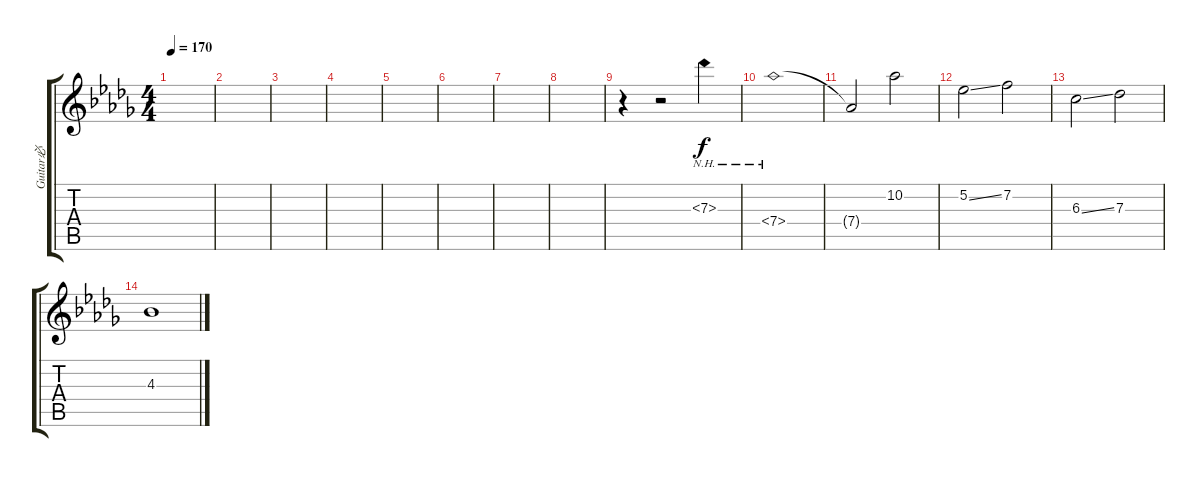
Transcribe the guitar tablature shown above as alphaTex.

\track ("Guitar必" "Guitar必") {instrument distortionguitar}
\staff {score tabs}
\tuning (Eb4 Bb3 Gb3 Db3 Ab2 Eb2) {hide}
\ts (4 4)
\tempo 170
\clef g2
\ks db
|
|
|
|
|
|
|
|
r.4 r.2 7.3{nh}.4 |
7.4{nh}.1 |
7.4{t}.2 10.2.2 |
5.2{ss}.2 7.2.2 |
6.3{ss}.2 7.3.2 |
4.3.1
